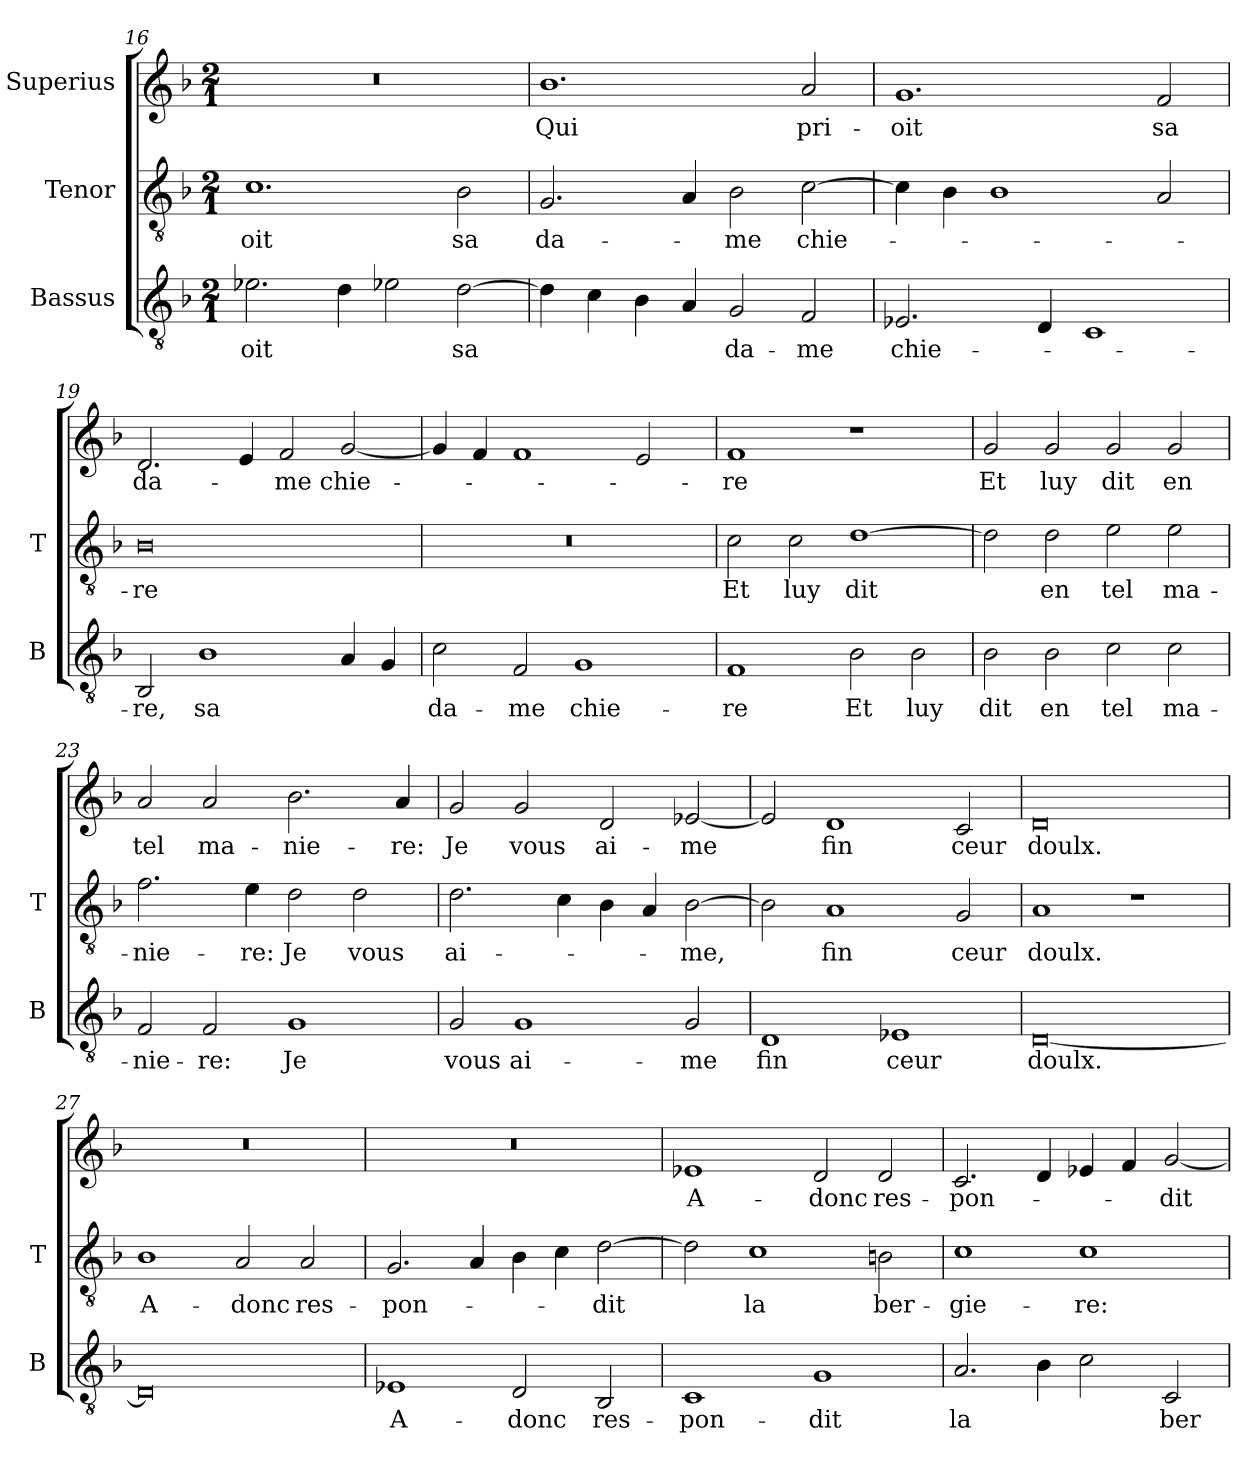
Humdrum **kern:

**kern	**text	**kern	**text	**kern	**text
*part3	*part3	*part2	*part2	*part1	*part1
*staff3	*staff3	*staff2	*staff2	*staff1	*staff1
*I"Bassus	*	*I"Tenor	*	*I"Superius	*
*I'B	*	*I'T	*	*	*
*clefGv2	*	*clefGv2	*	*clefG2	*
*k[b-]	*	*k[b-]	*	*k[b-]	*
*M2/1	*	*M2/1	*	*M2/1	*
=16	=16	=16	=16	=16	=16
2.e-X\	-oit	1.c	-oit	0r	.
4d\	.	.	.	.	.
2e-X\	.	.	.	.	.
[2d\	sa	2B-\	sa	.	.
=17	=17	=17	=17	=17	=17
4d\]	.	2.G/	da-	1.b-	Qui
4c\	.	.	.	.	.
4B-\	.	.	.	.	.
4A/	.	4A/	.	.	.
2G/	da-	2B-\	-me	.	.
2F/	-me	[2c\	chie-	2a/	pri-
=18	=18	=18	=18	=18	=18
2.E-X/	chie-	4c\]	.	1.g	-oit
.	.	4B-\	.	.	.
.	.	1B-	.	.	.
4D/	.	.	.	.	.
1C	.	.	.	.	.
.	.	2A/	.	2f/	sa
=19	=19	=19	=19	=19	=19
2BB-/	-re,	0B-	-re	2.d/	da-
1B-	sa	.	.	.	.
.	.	.	.	4e/	.
.	.	.	.	2f/	-me
4A/	.	.	.	[2g/	chie-
4G/	.	.	.	.	.
=20	=20	=20	=20	=20	=20
2c\	da-	0r	.	4g/]	.
.	.	.	.	4f/	.
2F/	-me	.	.	1f	.
1G	chie-	.	.	.	.
.	.	.	.	2e/	.
=21	=21	=21	=21	=21	=21
1F	-re	2c\	Et	1f	-re
.	.	2c\	luy	.	.
2B-\	Et	[1d	dit	1r	.
2B-\	luy	.	.	.	.
=22	=22	=22	=22	=22	=22
2B-\	dit	2d\]	.	2g/	Et
2B-\	en	2d\	en	2g/	luy
2c\	tel	2e\	tel	2g/	dit
2c\	ma-	2e\	ma-	2g/	en
=23	=23	=23	=23	=23	=23
2F/	-nie-	2.f\	-nie-	2a/	tel
2F/	-re:	.	.	2a/	ma-
.	.	4e\	-re:	.	.
1G	Je	2d\	Je	2.b-\	-nie-
.	.	2d\	vous	.	.
.	.	.	.	4a/	-re:
=24	=24	=24	=24	=24	=24
2G/	vous	2.d\	ai-	2g/	Je
1G	ai-	.	.	2g/	vous
.	.	4c\	.	.	.
.	.	4B-\	.	2d/	ai-
.	.	4A/	.	.	.
2G/	-me	[2B-\	-me,	[2e-X/	-me
=25	=25	=25	=25	=25	=25
1D	fin	2B-\]	.	2e-/]	.
.	.	1A	fin	1d	fin
1E-X	ceur	.	.	.	.
.	.	2G/	ceur	2c/	ceur
=26	=26	=26	=26	=26	=26
[0D	doulx.	1A	doulx.	0d	doulx.
.	.	1r	.	.	.
=27	=27	=27	=27	=27	=27
0D]	.	1B-	A-	0r	.
.	.	2A/	-donc	.	.
.	.	2A/	res-	.	.
=28	=28	=28	=28	=28	=28
1E-X	A-	2.G/	-pon-	0r	.
.	.	4A/	.	.	.
2D/	-donc	4B-\	.	.	.
.	.	4c\	.	.	.
2BB-/	res-	[2d\	-dit	.	.
=29	=29	=29	=29	=29	=29
1C	-pon-	2d\]	.	1e-X	A-
.	.	1c	la	.	.
1G	-dit	.	.	2d/	-donc
.	.	2Bn\	ber-	2d/	res-
=30	=30	=30	=30	=30	=30
2.A/	la	1c	-gie-	2.c/	-pon-
4B-\	.	.	.	4d/	.
2c\	.	1c	-re:	4e-X/	.
.	.	.	.	4f/	.
2C/	ber-	.	.	[2g/	-dit
=	=	=	=	=	=
*-	*-	*-	*-	*-	*-
